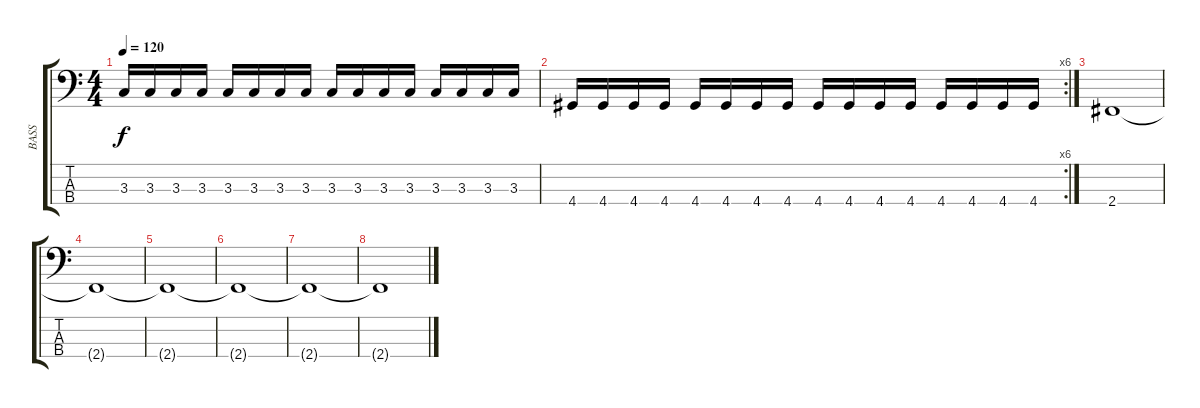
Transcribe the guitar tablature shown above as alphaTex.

\track ("BASS" "BASS") {instrument electricbassfinger}
\staff {score tabs}
\tuning (G2 D2 A1 E1) {hide}
\ts (4 4)
\tempo 120
\clef f4
\ks c
3.3.16{dy f} 3.3.16 3.3.16 3.3.16 3.3.16 3.3.16 3.3.16 3.3.16 3.3.16 3.3.16 3.3.16 3.3.16 3.3.16 3.3.16 3.3.16 3.3.16 |
\rc 6
4.4.16 4.4.16 4.4.16 4.4.16 4.4.16 4.4.16 4.4.16 4.4.16 4.4.16 4.4.16 4.4.16 4.4.16 4.4.16 4.4.16 4.4.16 4.4.16 |
2.4.1 |
2.4{t}.1 |
2.4{t}.1 |
2.4{t}.1 |
2.4{t}.1 |
2.4{t}.1
